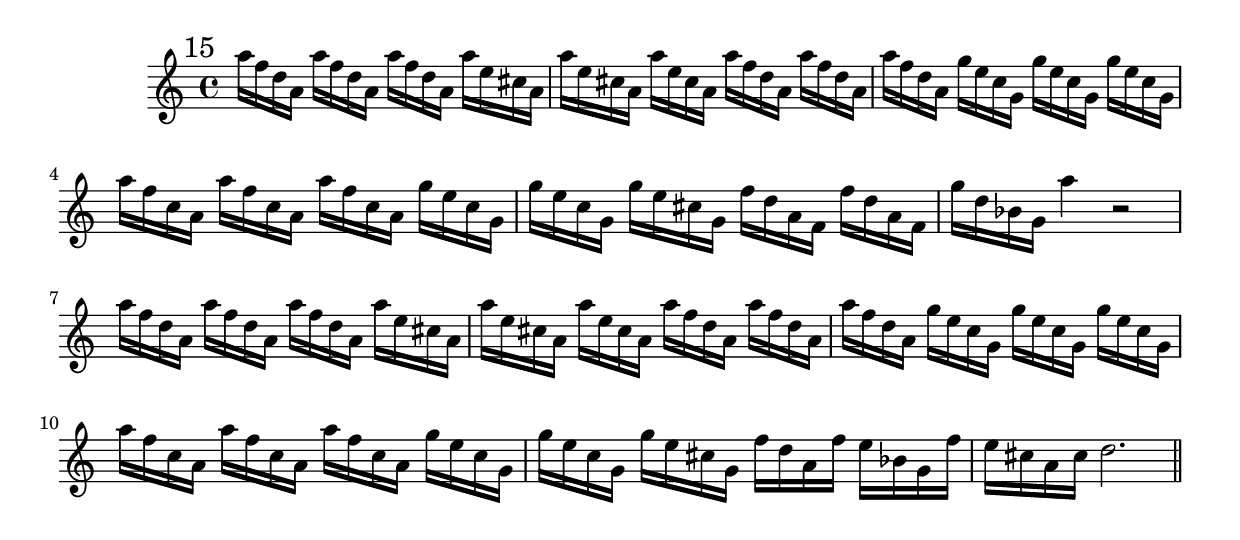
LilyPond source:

%%  quindicesimo_flauto.ly
%%  This file is part of the Earlilypond project
%%  
%%  Copyright (c) 2011-2013 Benjamin Coudrin <benjamin.coudrin@gmail.com>
%%                All Rights Reserved
%%
%%  This program is free software. It comes without any warranty, to
%%  the extent permitted by applicable law. You can redistribute it
%%  and/or modify it under the terms of the Do What The Fuck You Want
%%  To Public License, Version 2, as published by Sam Hocevar. See
%%  http://sam.zoy.org/wtfpl/COPYING for more details.

\time 3/4
\clef treble
\key d \minor
\relative c'' {
  \mark \markup "15"
  a'16[f d a] a'[f d a] a'[f d a]
  a'[e cis a] a'[e cis a] a'[e cis a]
  a'[f d a] a'[f d a] a'[f d a]
  g'[e c g] g'[e c g] g'[e c g]
  a'[f c a] a'[f c a] a'[f c a]
  g'[e c g] g'[e c g] g'[e cis g]
  f'[d a f] f'[d a f] g'[d bes g]
  a'4 r2
  a16[f d a] a'[f d a] a'[f d a]
  a'[e cis a] a'[e cis a] a'[e cis a]
  a'[f d a] a'[f d a] a'[f d a]
  g'[e c g] g'[e c g] g'[e c g]
  a'[f c a] a'[f c a] a'[f c a]
  g'[e c g] g'[e c g] g'[e cis g]
  f'[d a f'] e[bes g f'] e[cis a cis]
  d2.
  \bar "||"
  \break
}
